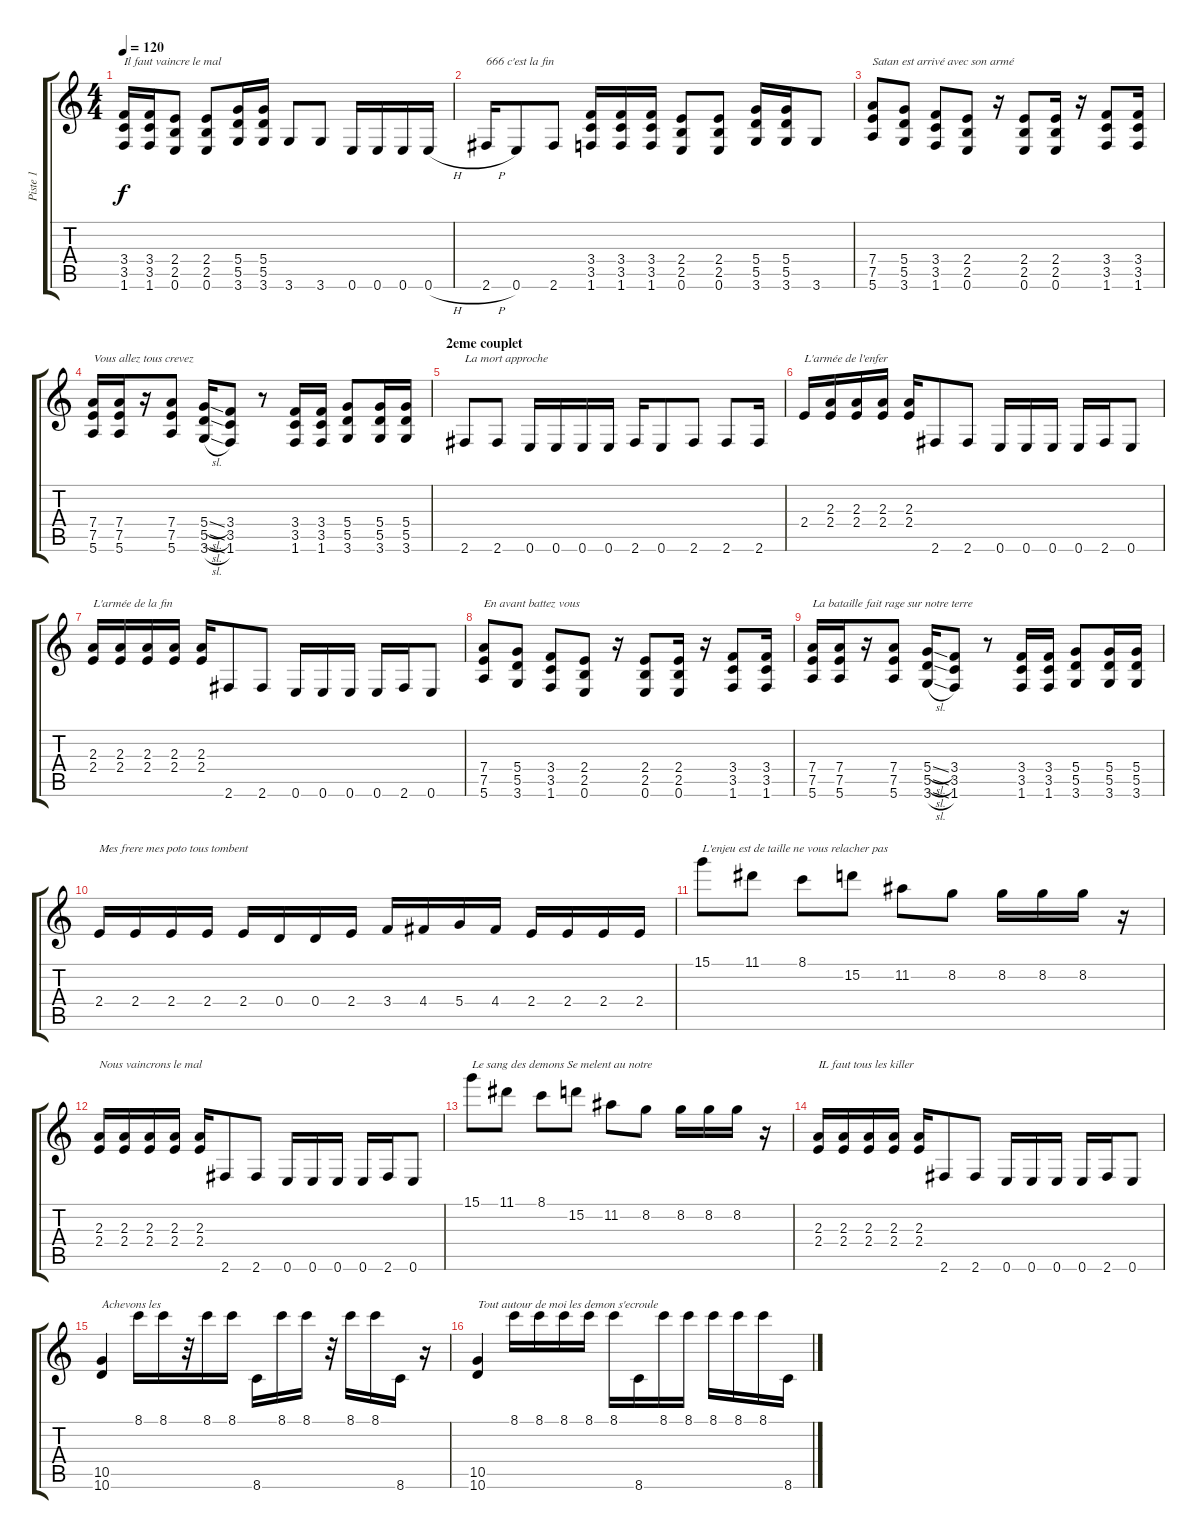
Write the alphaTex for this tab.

\track ("Piste 1" "Piste 1") {instrument distortionguitar}
\staff {score tabs}
\tuning (E4 B3 G3 D3 A2 E2) {hide}
\ts (4 4)
\tempo 120
\clef g2
\ks c
(3.4 3.5 1.6).16{txt "Il faut vaincre le mal" dy f} (3.4 3.5 1.6).16 (2.4 2.5 0.6).8 (2.4 2.5 0.6).8 (5.4 5.5 3.6).16 (5.4 5.5 3.6).16 3.6.8 3.6.8 0.6.16 0.6.16 0.6.16 0.6{h}.16 |
2.6{h}.16{txt "666 c'est la fin"} 0.6.8 2.6.8 (3.4 3.5 1.6).16 (3.4 3.5 1.6).16 (3.4 3.5 1.6).16 (2.4 2.5 0.6).8 (2.4 2.5 0.6).8 (5.4 5.5 3.6).16 (5.4 5.5 3.6).16 3.6.8 |
(7.4 7.5 5.6).8{txt "Satan est arrivé avec son armé "} (5.4 5.5 3.6).8 (3.4 3.5 1.6).8 (2.4 2.5 0.6).8 r.16 (2.4 2.5 0.6).8 (2.4 2.5 0.6).16 r.16 (3.4 3.5 1.6).8 (3.4 3.5 1.6).16 |
(7.4 7.5 5.6).16{txt "Vous allez tous crevez"} (7.4 7.5 5.6).16 r.16 (7.4 7.5 5.6).8 (5.4{sl} 5.5{sl} 3.6{sl}).16 (3.4 3.5 1.6).8 r.8 (3.4 3.5 1.6).16 (3.4 3.5 1.6).16 (5.4 5.5 3.6).8 (5.4 5.5 3.6).16 (5.4 5.5 3.6).16 |
\section ("" "2eme couplet")
2.6.8{txt "La mort approche"} 2.6.8 0.6.16 0.6.16 0.6.16 0.6.16 2.6.16 0.6.8 2.6.8 2.6.8 2.6.16 |
2.4.16{txt "L'armée de l'enfer"} (2.3 2.4).16 (2.3 2.4).16 (2.3 2.4).16 (2.3 2.4).16 2.6.8 2.6.8 0.6.16 0.6.16 0.6.16 0.6.16 2.6.16 0.6.8 |
(2.3 2.4).16{txt "L'armée de la fin"} (2.3 2.4).16 (2.3 2.4).16 (2.3 2.4).16 (2.3 2.4).16 2.6.8 2.6.8 0.6.16 0.6.16 0.6.16 0.6.16 2.6.16 0.6.8 |
(7.4 7.5 5.6).8{txt "En avant battez vous"} (5.4 5.5 3.6).8 (3.4 3.5 1.6).8 (2.4 2.5 0.6).8 r.16 (2.4 2.5 0.6).8 (2.4 2.5 0.6).16 r.16 (3.4 3.5 1.6).8 (3.4 3.5 1.6).16 |
(7.4 7.5 5.6).16{txt "La bataille fait rage sur notre terre"} (7.4 7.5 5.6).16 r.16 (7.4 7.5 5.6).8 (5.4{sl} 5.5{sl} 3.6{sl}).16 (3.4 3.5 1.6).8 r.8 (3.4 3.5 1.6).16 (3.4 3.5 1.6).16 (5.4 5.5 3.6).8 (5.4 5.5 3.6).16 (5.4 5.5 3.6).16 |
2.4.16{txt "Mes frere mes poto tous tombent"} 2.4.16 2.4.16 2.4.16 2.4.16 0.4.16 0.4.16 2.4.16 3.4.16 4.4.16 5.4.16 4.4.16 2.4.16 2.4.16 2.4.16 2.4.16 |
15.1.8{txt "L'enjeu est de taille ne vous relacher pas"} 11.1.8 8.1.8 15.2.8 11.2.8 8.2.8 8.2.16 8.2.16 8.2.16 r.16 |
(2.3 2.4).16{txt "Nous vaincrons le mal"} (2.3 2.4).16 (2.3 2.4).16 (2.3 2.4).16 (2.3 2.4).16 2.6.8 2.6.8 0.6.16 0.6.16 0.6.16 0.6.16 2.6.16 0.6.8 |
15.1.8{txt "Le sang des demons Se melent au notre"} 11.1.8 8.1.8 15.2.8 11.2.8 8.2.8 8.2.16 8.2.16 8.2.16 r.16 |
(2.3 2.4).16{txt "IL faut tous les killer"} (2.3 2.4).16 (2.3 2.4).16 (2.3 2.4).16 (2.3 2.4).16 2.6.8 2.6.8 0.6.16 0.6.16 0.6.16 0.6.16 2.6.16 0.6.8 |
(10.5 10.6).4{txt "Achevons les"} 8.1.16 8.1.16 r.32 8.1.16 8.1.16 8.6.16 8.1.16 8.1.16 r.32 8.1.16 8.1.16 8.6.16 r.16 |
(10.5 10.6).4{txt "Tout autour de moi les demon s'ecroule"} 8.1.16 8.1.16 8.1.16 8.1.16 8.1.16 8.6.16 8.1.16 8.1.16 8.1.16 8.1.16 8.1.16 8.6.16
